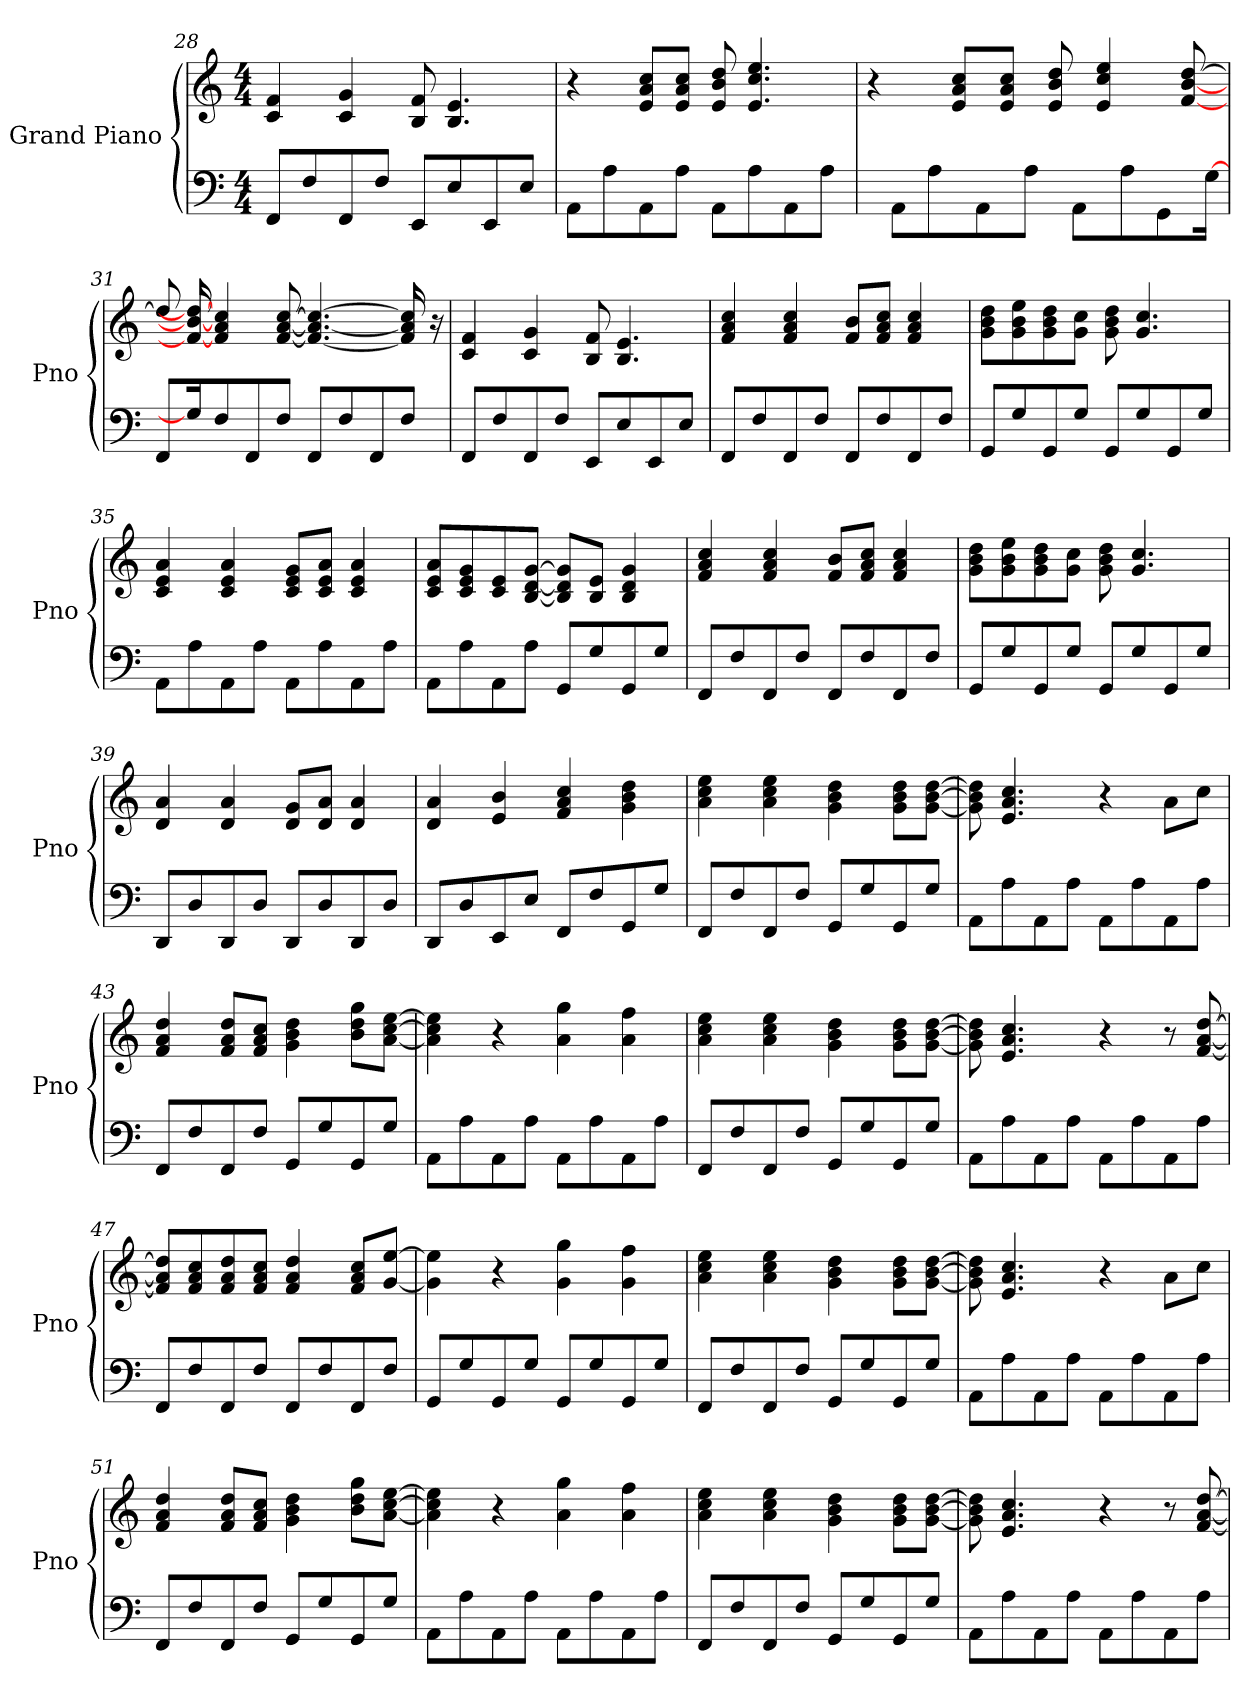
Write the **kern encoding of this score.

**kern	**kern
*part1	*part1
*staff2	*staff1
*I"Grand Piano	*
*I'Pno	*
*clefF4	*clefG2
*k[]	*k[]
*M4/4	*M4/4
=28	=28
8FF/L	4c/ 4f/
8F/	.
8FF/	4c/ 4g/
8F/J	.
8EE/L	8B/ 8f/
8E/	4.B/ 4.e/
8EE/	.
8E/J	.
!!LO:LB:g=z
=29	=29
8AA\L	4r
8A\	.
8AA\	8e/ 8a/ 8cc/L
8A\J	8e/ 8a/ 8cc/J
8AA\L	8e/ 8b/ 8dd/
8A\	4.e/ 4.cc/ 4.ee/
8AA\	.
8A\J	.
=30	=30
16ryy	4r
8AA\L	.
8A\	.
.	8e/ 8a/ 8cc/L
8AA\	.
.	8e/ 8a/ 8cc/J
8A\J	.
.	8e/ 8b/ 8dd/
8AA\L	.
.	4e/ 4cc/ 4ee/
8A\	.
8GG\	.
.	[8f/ [8b/ [8dd/
[16G\J	.
=31	=31
8FF/L	8dd/]
16G\J]	16f/_ 16b/_ 16dd/_
8F/	4f/ 4a/ 4cc/
8FF/	.
8F/J	[8f/ [8a/ [8cc/
8FF/L	4.f/_ 4.a/_ 4.cc/_
8F/	.
8FF/	.
8F/J	16f/] 16a/] 16cc/]
.	16r
=32	=32
8FF/L	4c/ 4f/
8F/	.
8FF/	4c/ 4g/
8F/J	.
8EE/L	8B/ 8f/
8E/	4.B/ 4.e/
8EE/	.
8E/J	.
!!LO:LB:g=z
=33	=33
8FF/L	4f/ 4a/ 4cc/
8F/	.
8FF/	4f/ 4a/ 4cc/
8F/J	.
8FF/L	8f/ 8b/L
8F/	8f/ 8a/ 8cc/J
8FF/	4f/ 4a/ 4cc/
8F/J	.
=34	=34
8GG/L	8g\ 8b\ 8dd\L
8G/	8g\ 8b\ 8ee\
8GG/	8g\ 8b\ 8dd\
8G/J	8g\ 8cc\J
8GG/L	8g\ 8b\ 8dd\
8G/	4.g/ 4.cc/
8GG/	.
8G/J	.
=35	=35
8AA\L	4c/ 4e/ 4a/
8A\	.
8AA\	4c/ 4e/ 4a/
8A\J	.
8AA\L	8c/ 8e/ 8g/L
8A\	8c/ 8e/ 8a/J
8AA\	4c/ 4e/ 4a/
8A\J	.
=36	=36
8AA\L	8c/ 8e/ 8a/L
8A\	8c/ 8e/ 8g/
8AA\	8c/ 8e/
8A\J	[8B/ [8d/ [8g/J
8GG/L	8B/] 8d/] 8g/]L
8G/	8B/ 8e/J
8GG/	4B/ 4d/ 4g/
8G/J	.
!!LO:LB:g=z
=37	=37
8FF/L	4f/ 4a/ 4cc/
8F/	.
8FF/	4f/ 4a/ 4cc/
8F/J	.
8FF/L	8f/ 8b/L
8F/	8f/ 8a/ 8cc/J
8FF/	4f/ 4a/ 4cc/
8F/J	.
=38	=38
8GG/L	8g\ 8b\ 8dd\L
8G/	8g\ 8b\ 8ee\
8GG/	8g\ 8b\ 8dd\
8G/J	8g\ 8cc\J
8GG/L	8g\ 8b\ 8dd\
8G/	4.g/ 4.cc/
8GG/	.
8G/J	.
=39	=39
8DD/L	4d/ 4a/
8D/	.
8DD/	4d/ 4a/
8D/J	.
8DD/L	8d/ 8g/L
8D/	8d/ 8a/J
8DD/	4d/ 4a/
8D/J	.
=40	=40
8DD/L	4d/ 4a/
8D/	.
8EE/	4e/ 4b/
8E/J	.
8FF/L	4f/ 4a/ 4cc/
8F/	.
8GG/	4g\ 4b\ 4dd\
8G/J	.
!!LO:LB:g=z
=41	=41
8FF/L	4a\ 4cc\ 4ee\
8F/	.
8FF/	4a\ 4cc\ 4ee\
8F/J	.
8GG/L	4g\ 4b\ 4dd\
8G/	.
8GG/	8g\ 8b\ 8dd\L
8G/J	[8g\ [8b\ [8dd\J
=42	=42
8AA\L	8g\] 8b\] 8dd\]
8A\	4.e/ 4.a/ 4.cc/
8AA\	.
8A\J	.
8AA\L	4r
8A\	.
8AA\	8a\L
8A\J	8cc\J
=43	=43
8FF/L	4f/ 4a/ 4dd/
8F/	.
8FF/	8f/ 8a/ 8dd/L
8F/J	8f/ 8a/ 8cc/J
8GG/L	4g\ 4b\ 4dd\
8G/	.
8GG/	8b\ 8dd\ 8gg\L
8G/J	[8a\ [8cc\ [8ee\J
=44	=44
8AA\L	4a\] 4cc\] 4ee\]
8A\	.
8AA\	4r
8A\J	.
8AA\L	4a\ 4gg\
8A\	.
8AA\	4a\ 4ff\
8A\J	.
!!LO:LB:g=z
=45	=45
8FF/L	4a\ 4cc\ 4ee\
8F/	.
8FF/	4a\ 4cc\ 4ee\
8F/J	.
8GG/L	4g\ 4b\ 4dd\
8G/	.
8GG/	8g\ 8b\ 8dd\L
8G/J	[8g\ [8b\ [8dd\J
=46	=46
8AA\L	8g\] 8b\] 8dd\]
8A\	4.e/ 4.a/ 4.cc/
8AA\	.
8A\J	.
8AA\L	4r
8A\	.
8AA\	8r
8A\J	[8f/ [8a/ [8dd/
=47	=47
8FF/L	8f/] 8a/] 8dd/]L
8F/	8f/ 8a/ 8cc/
8FF/	8f/ 8a/ 8dd/
8F/J	8f/ 8a/ 8cc/J
8FF/L	4f/ 4a/ 4dd/
8F/	.
8FF/	8f/ 8a/ 8cc/L
8F/J	[8g/ [8ee/J
=48	=48
8GG/L	4g\] 4ee\]
8G/	.
8GG/	4r
8G/J	.
8GG/L	4g\ 4gg\
8G/	.
8GG/	4g\ 4ff\
8G/J	.
!!LO:PB:g=z
=49	=49
8FF/L	4a\ 4cc\ 4ee\
8F/	.
8FF/	4a\ 4cc\ 4ee\
8F/J	.
8GG/L	4g\ 4b\ 4dd\
8G/	.
8GG/	8g\ 8b\ 8dd\L
8G/J	[8g\ [8b\ [8dd\J
=50	=50
8AA\L	8g\] 8b\] 8dd\]
8A\	4.e/ 4.a/ 4.cc/
8AA\	.
8A\J	.
8AA\L	4r
8A\	.
8AA\	8a\L
8A\J	8cc\J
=51	=51
8FF/L	4f/ 4a/ 4dd/
8F/	.
8FF/	8f/ 8a/ 8dd/L
8F/J	8f/ 8a/ 8cc/J
8GG/L	4g\ 4b\ 4dd\
8G/	.
8GG/	8b\ 8dd\ 8gg\L
8G/J	[8a\ [8cc\ [8ee\J
=52	=52
8AA\L	4a\] 4cc\] 4ee\]
8A\	.
8AA\	4r
8A\J	.
8AA\L	4a\ 4gg\
8A\	.
8AA\	4a\ 4ff\
8A\J	.
!!LO:LB:g=z
=53	=53
8FF/L	4a\ 4cc\ 4ee\
8F/	.
8FF/	4a\ 4cc\ 4ee\
8F/J	.
8GG/L	4g\ 4b\ 4dd\
8G/	.
8GG/	8g\ 8b\ 8dd\L
8G/J	[8g\ [8b\ [8dd\J
=54	=54
8AA\L	8g\] 8b\] 8dd\]
8A\	4.e/ 4.a/ 4.cc/
8AA\	.
8A\J	.
8AA\L	4r
8A\	.
8AA\	8r
8A\J	[8f/ [8a/ [8dd/
=	=
*-	*-
